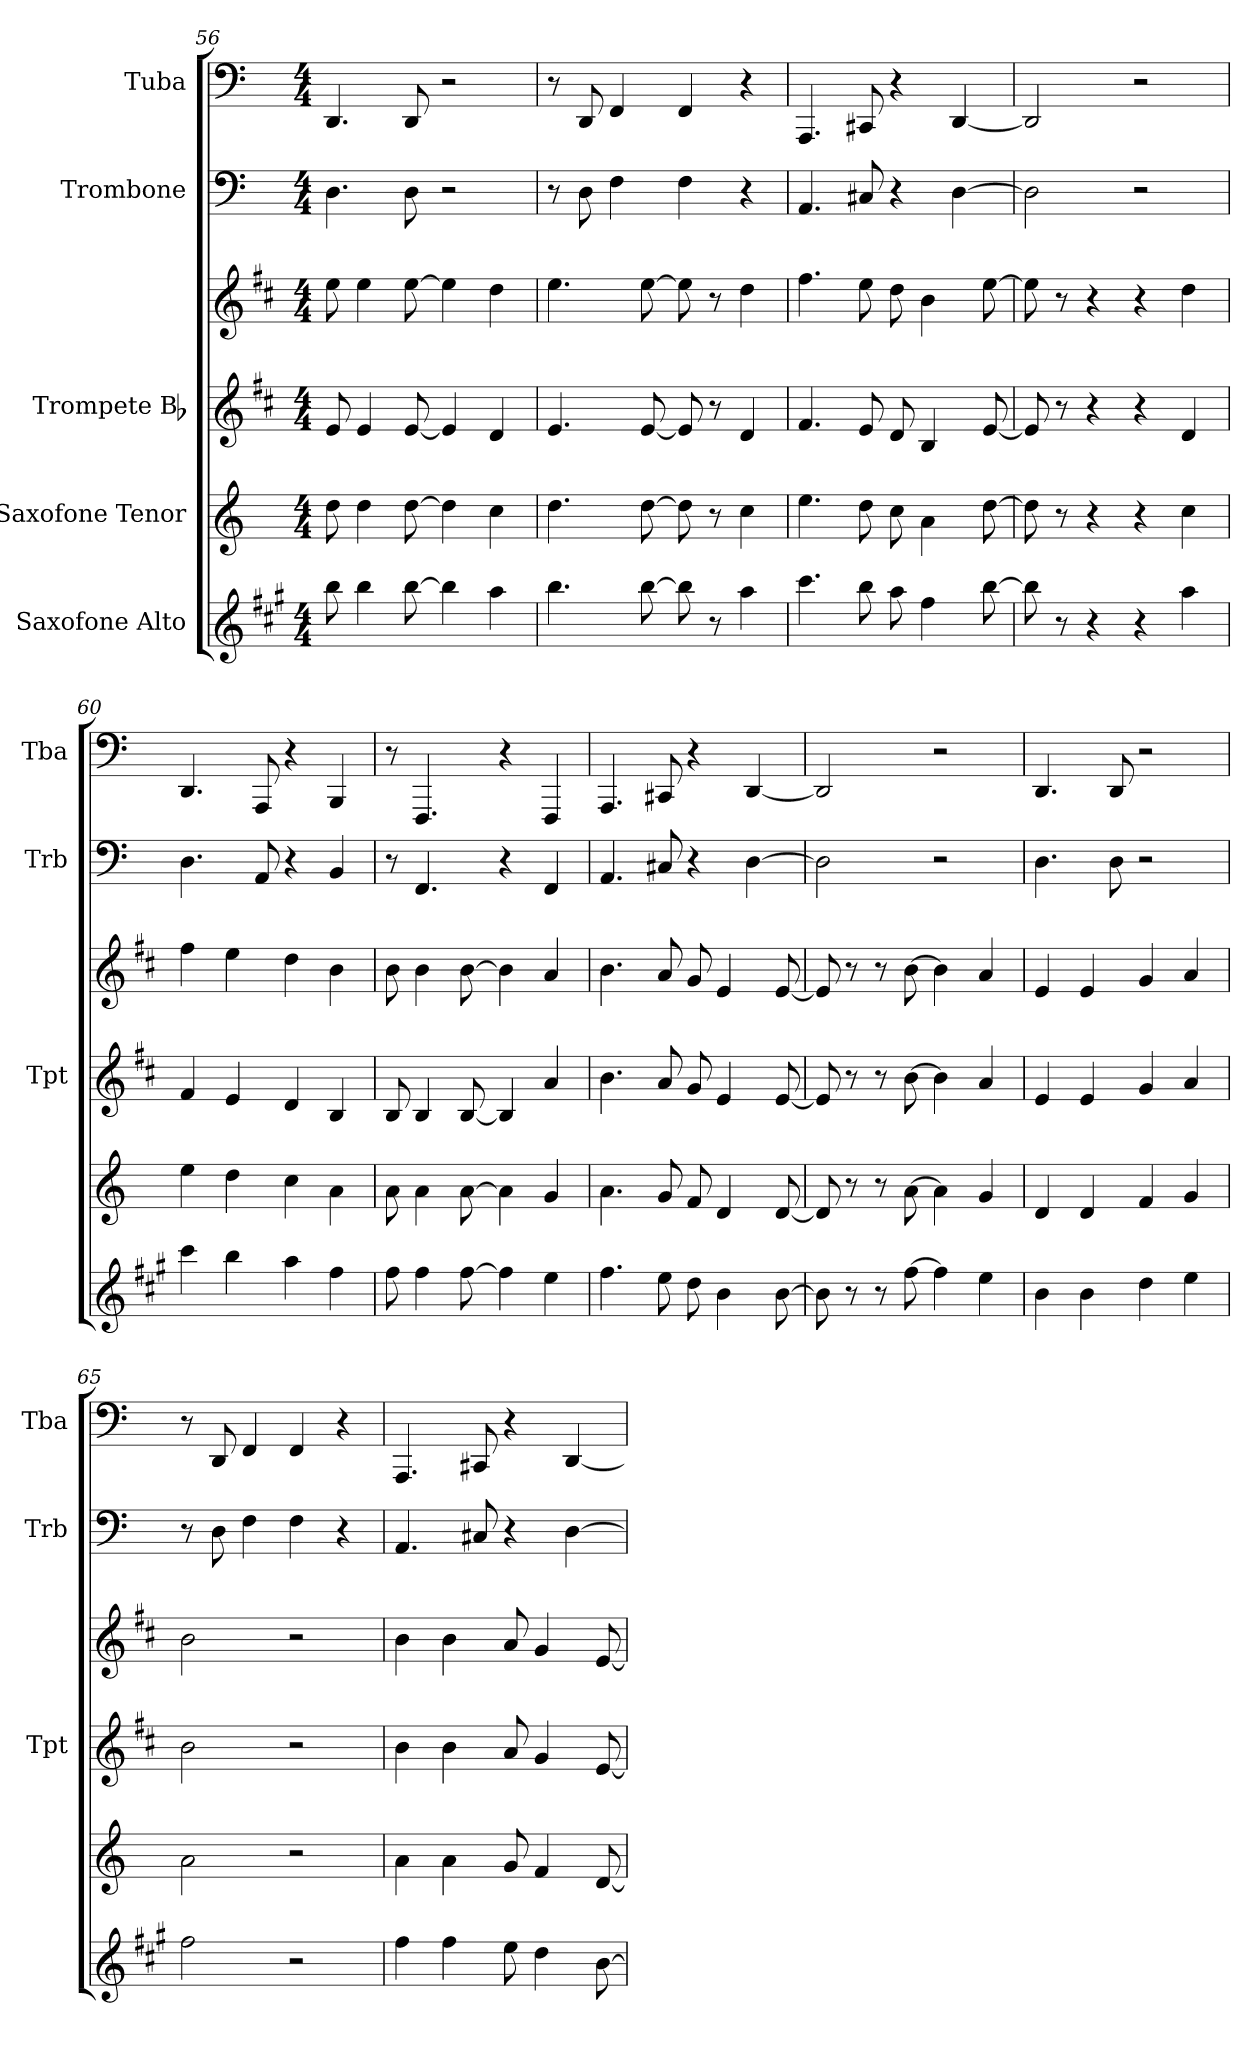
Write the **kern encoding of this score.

**kern	**kern	**kern	**kern	**kern	**kern
*part5	*part4	*part3	*part3	*part2	*part1
*staff6	*staff5	*staff4	*staff3	*staff2	*staff1
*I"Saxofone Alto	*I"Saxofone Tenor	*I"Trompete Bb	*	*I"Trombone	*I"Tuba
*	*	*I'Tpt	*	*I'Trb	*I'Tba
*clefG2	*clefG2	*clefG2	*clefG2	*clefF4	*clefF4
*ITrd5c9	*ITrd8c14	*ITrd1c2	*ITrd1c2	*	*
*k[]	*k[]	*k[]	*k[]	*k[]	*k[]
*M4/4	*M4/4	*M4/4	*M4/4	*M4/4	*M4/4
=56	=56	=56	=56	=56	=56
8dd\	8d\	8d/	8dd\	4.D\	4.DD/
4dd\	4d\	4d/	4dd\	.	.
[8dd\	[8d\	[8d/	[8dd\	8D\	8DD/
4dd\]	4d\]	4d/]	4dd\]	2r	2r
4cc\	4c\	4c/	4cc\	.	.
=57	=57	=57	=57	=57	=57
4.dd\	4.d\	4.d/	4.dd\	8r	8r
.	.	.	.	8D\	8DD/
.	.	.	.	4F\	4FF/
[8dd\	[8d\	[8d/	[8dd\	.	.
8dd\]	8d\]	8d/]	8dd\]	4F\	4FF/
8r	8r	8r	8r	.	.
4cc\	4c\	4c/	4cc\	4r	4r
=58	=58	=58	=58	=58	=58
4.ee\	4.e\	4.e/	4.ee\	4.AA/	4.AAA/
8dd\	8d\	8d/	8dd\	8C#X/	8CC#X/
8cc\	8c\	8c/	8cc\	4r	4r
4a\	4A\	4A/	4a\	.	.
.	.	.	.	[4D\	[4DD/
[8dd\	[8d\	[8d/	[8dd\	.	.
=59	=59	=59	=59	=59	=59
8dd\]	8d\]	8d/]	8dd\]	2D\]	2DD/]
8r	8r	8r	8r	.	.
4r	4r	4r	4r	.	.
4r	4r	4r	4r	2r	2r
4cc\	4c\	4c/	4cc\	.	.
=60	=60	=60	=60	=60	=60
4ee\	4e\	4e/	4ee\	4.D\	4.DD/
4dd\	4d\	4d/	4dd\	.	.
.	.	.	.	8AA/	8AAA/
4cc\	4c\	4c/	4cc\	4r	4r
4a\	4A\	4A/	4a\	4BB/	4BBB/
=61	=61	=61	=61	=61	=61
8a\	8A\	8A/	8a\	8r	8r
4a\	4A\	4A/	4a\	4.FF/	4.FFF/
[8a\	[8A\	[8A/	[8a\	.	.
4a\]	4A\]	4A/]	4a\]	4r	4r
4g\	4G/	4g/	4g/	4FF/	4FFF/
=62	=62	=62	=62	=62	=62
4.a\	4.A\	4.a\	4.a\	4.AA/	4.AAA/
8g\	8G/	8g/	8g/	8C#X/	8CC#X/
8f\	8F/	8f/	8f/	4r	4r
4d\	4D/	4d/	4d/	.	.
.	.	.	.	[4D\	[4DD/
[8d\	[8D/	[8d/	[8d/	.	.
=63	=63	=63	=63	=63	=63
8d\]	8D/]	8d/]	8d/]	2D\]	2DD/]
8r	8r	8r	8r	.	.
8r	8r	8r	8r	.	.
[8a\	[8A\	[8a\	[8a\	.	.
4a\]	4A\]	4a\]	4a\]	2r	2r
4g\	4G/	4g/	4g/	.	.
=64	=64	=64	=64	=64	=64
4d\	4D/	4d/	4d/	4.D\	4.DD/
4d\	4D/	4d/	4d/	.	.
.	.	.	.	8D\	8DD/
4f\	4F/	4f/	4f/	2r	2r
4g\	4G/	4g/	4g/	.	.
=65	=65	=65	=65	=65	=65
2a\	2A\	2a\	2a\	8r	8r
.	.	.	.	8D\	8DD/
.	.	.	.	4F\	4FF/
2r	2r	2r	2r	4F\	4FF/
.	.	.	.	4r	4r
=66	=66	=66	=66	=66	=66
4a\	4A\	4a\	4a\	4.AA/	4.AAA/
4a\	4A\	4a\	4a\	.	.
.	.	.	.	8C#X/	8CC#X/
8g\	8G/	8g/	8g/	4r	4r
4f\	4F/	4f/	4f/	.	.
.	.	.	.	[4D\	[4DD/
[8d\	[8D/	[8d/	[8d/	.	.
=	=	=	=	=	=
*-	*-	*-	*-	*-	*-
